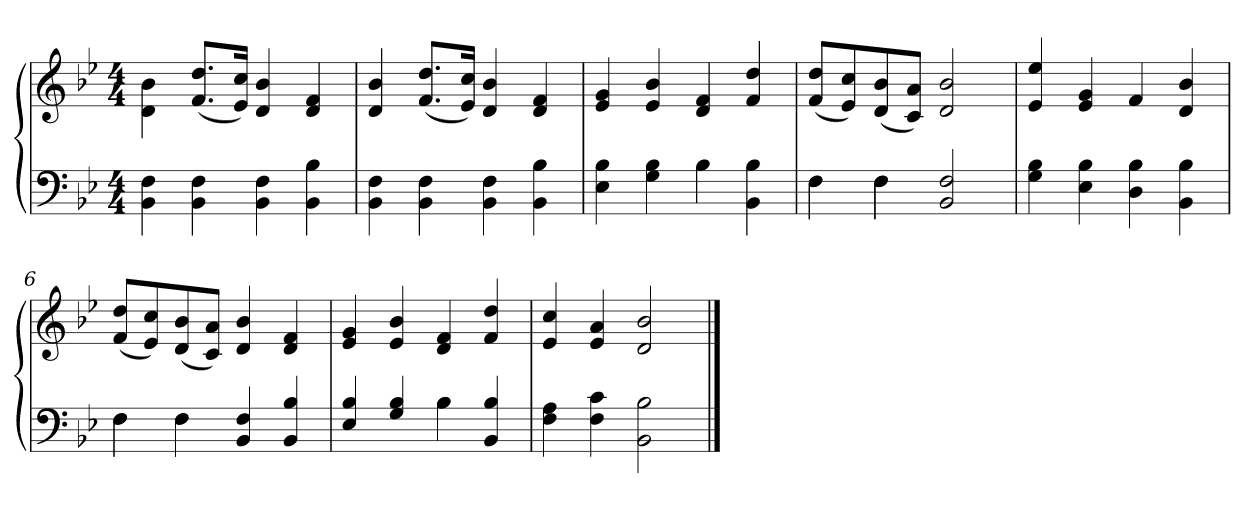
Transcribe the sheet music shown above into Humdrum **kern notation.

**kern	**kern
*part2	*part1
*staff2	*staff1
*clefF4	*clefG2
*k[b-e-]	*k[b-e-]
*B-:	*B-:
*M4/4	*M4/4
=1	=1
4BB-\ 4F\	4d\ 4b-\
4BB-\ 4F\	(<8.f/ 8.dd/L
.	16e-/ 16cc/Jk)
4BB-\ 4F\	4d/ 4b-/
4BB-\ 4B-\	4d/ 4f/
=2	=2
4BB-\ 4F\	4d/ 4b-/
4BB-\ 4F\	(<8.f/ 8.dd/L
.	16e-/ 16cc/Jk)
4BB-\ 4F\	4d/ 4b-/
4BB-\ 4B-\	4d/ 4f/
=3	=3
4E-\ 4B-\	4e-/ 4g/
4G\ 4B-\	4e-/ 4b-/
4B-\	4d/ 4f/
4BB-\ 4B-\	4f/ 4dd/
=4	=4
*^	*
4F\	4F\	(<8f/ 8dd/L
.	.	8e-/ 8cc/)
4F\	4F\	(<8d/ 8b-/
.	.	8c/ 8a/J)
2BB-/ 2F/	2ryy	2d/ 2b-/
*v	*v	*
=5	=5
4G\ 4B-\	4e-/ 4ee-/
4E-\ 4B-\	4e-/ 4g/
4D\ 4B-\	4f/
4BB-\ 4B-\	4d/ 4b-/
=6	=6
*^	*
4F\	4F\	(<8f/ 8dd/L
.	.	8e-/ 8cc/)
4F\	4F\	(<8d/ 8b-/
.	.	8c/ 8a/J)
4BB-/ 4F/	2ryy	4d/ 4b-/
4BB-/ 4B-/	.	4d/ 4f/
!!LO:LB:g=z
=7	=7	=7
4E-/ 4B-/	2ryy	4e-/ 4g/
4G/ 4B-/	.	4e-/ 4b-/
4B-\	4B-\	4d/ 4f/
4BB-/ 4B-/	4ryy	4f/ 4dd/
*v	*v	*
=8	=8
4F\ 4A\	4e-/ 4cc/
4F\ 4c\	4e-/ 4a/
2BB-\ 2B-\	2d/ 2b-/
==	==
*-	*-
